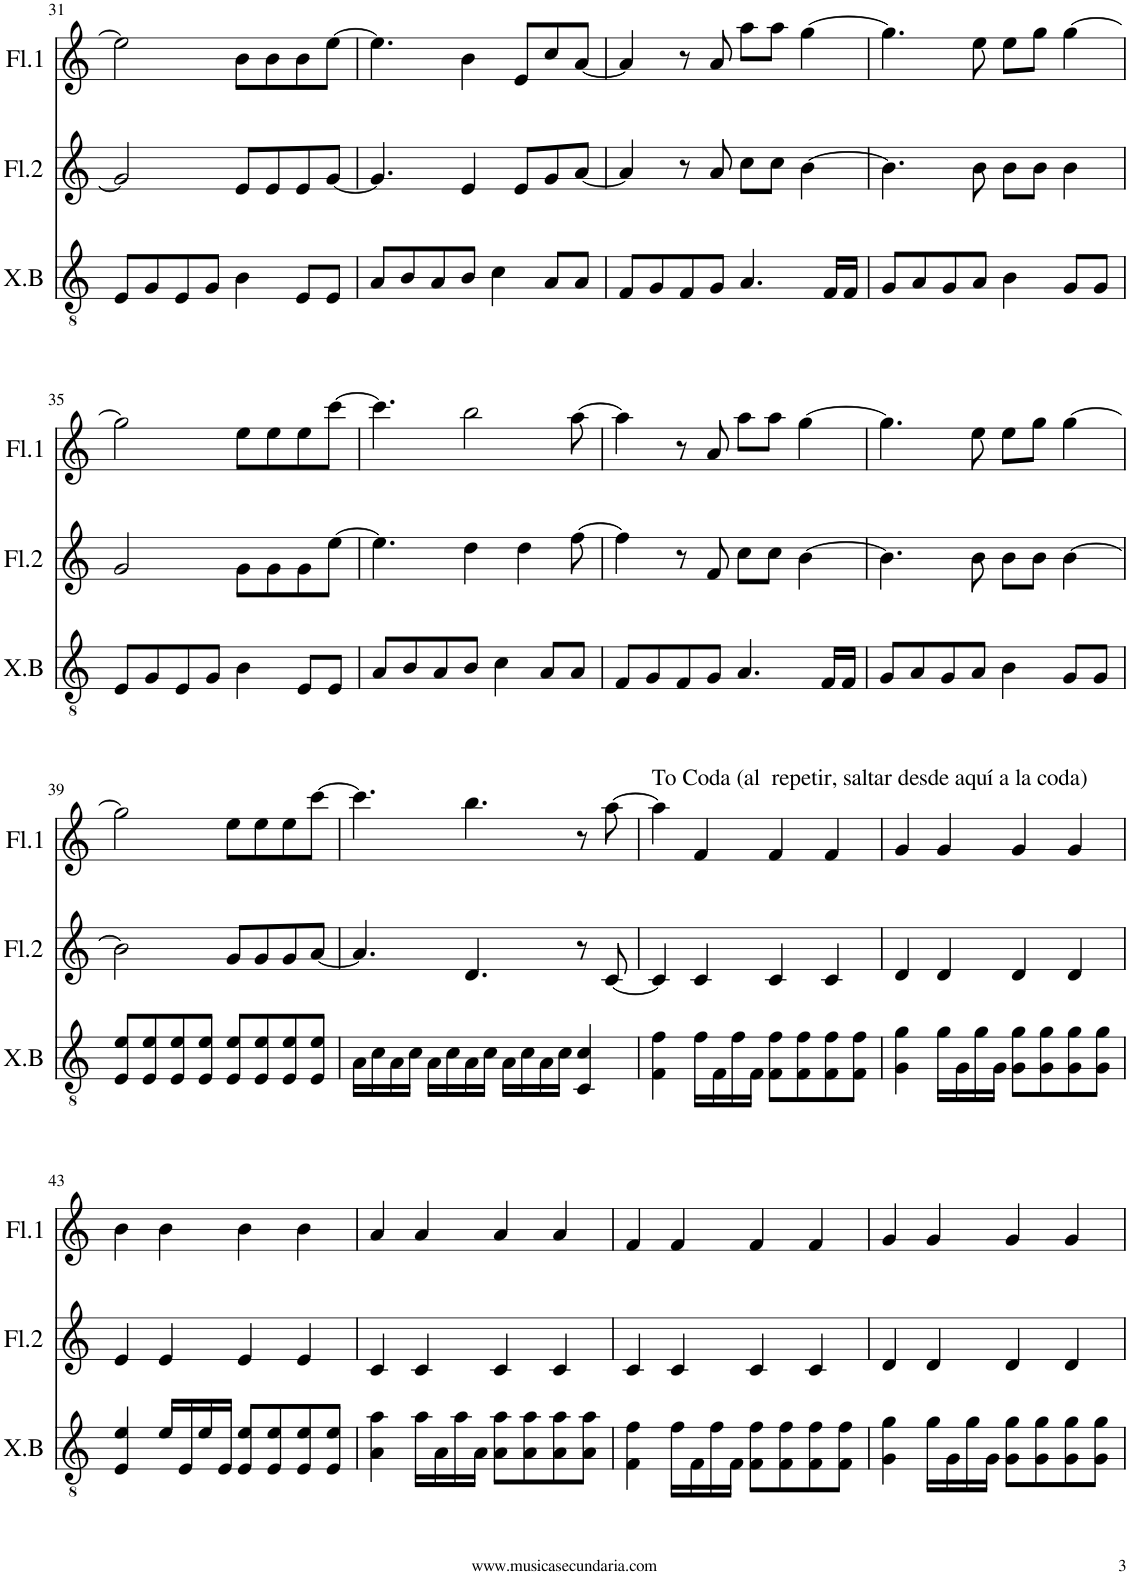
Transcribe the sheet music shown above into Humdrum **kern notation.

**kern	**kern	**kern
*part3	*part2	*part1
*staff3	*staff2	*staff1
*I"Xil.Bajo	*I"Flauta 2	*I"Flauta 1
*I'X.B	*I'Fl.2	*I'Fl.1
!!LO:PB:g=z
*clefGv2	*clefG2	*clefG2
*k[]	*k[]	*k[]
*M4/4	*M4/4	*M4/4
=31	=31	=31
8E/L	2g/]	2ee\]
8G/	.	.
8E/	.	.
8G/J	.	.
4B\	8e/L	8b\L
.	8e/	8b\
8E/L	8e/	8b\
8E/J	[8g/J	[8ee\J
=32	=32	=32
8A/L	4.g/]	4.ee\]
8B/	.	.
8A/	.	.
8B/J	4e/	4b\
4c\	.	.
.	8e/L	8e/L
8A/L	8g/	8cc/
8A/J	[8a/J	[8a/J
=33	=33	=33
8F/L	4a/]	4a/]
8G/	.	.
8F/	8r	8r
8G/J	8a/	8a/
4.A/	8cc\L	8aa\L
.	8cc\J	8aa\J
.	[4b\	[4gg\
16F/LL	.	.
16F/JJ	.	.
=34	=34	=34
8G/L	4.b\]	4.gg\]
8A/	.	.
8G/	.	.
8A/J	8b\	8ee\
4B\	8b\L	8ee\L
.	8b\J	8gg\J
8G/L	4b\	[4gg\
8G/J	.	.
!!LO:LB:g=z
=35	=35	=35
8E/L	2g/	2gg\]
8G/	.	.
8E/	.	.
8G/J	.	.
4B\	8g\L	8ee\L
.	8g\	8ee\
8E/L	8g\	8ee\
8E/J	[8ee\J	[8ccc\J
=36	=36	=36
8A/L	4.ee\]	4.ccc\]
8B/	.	.
8A/	.	.
8B/J	4dd\	2bb\
4c\	.	.
.	4dd\	.
8A/L	.	.
8A/J	[8ff\	[8aa\
=37	=37	=37
8F/L	4ff\]	4aa\]
8G/	.	.
8F/	8r	8r
8G/J	8f/	8a/
4.A/	8cc\L	8aa\L
.	8cc\J	8aa\J
.	[4b\	[4gg\
16F/LL	.	.
16F/JJ	.	.
=38	=38	=38
8G/L	4.b\]	4.gg\]
8A/	.	.
8G/	.	.
8A/J	8b\	8ee\
4B\	8b\L	8ee\L
.	8b\J	8gg\J
8G/L	[4b\	[4gg\
8G/J	.	.
!!LO:LB:g=z
=39	=39	=39
8E/ 8e/L	2b\]	2gg\]
8E/ 8e/	.	.
8E/ 8e/	.	.
8E/ 8e/J	.	.
8E/ 8e/L	8g/L	8ee\L
8E/ 8e/	8g/	8ee\
8E/ 8e/	8g/	8ee\
8E/ 8e/J	[8a/J	[8ccc\J
=40	=40	=40
16A\LL	4.a/]	4.ccc\]
16c\	.	.
16A\	.	.
16c\JJ	.	.
16A\LL	.	.
16c\	.	.
16A\	4.d/	4.bb\
16c\JJ	.	.
16A\LL	.	.
16c\	.	.
16A\	.	.
16c\JJ	.	.
4C/ 4c/	8r	8r
.	[8c/	[8aa\
=41	=41	=41
!	!	!LO:TX:a:t=To Coda (al  repetir, saltar desde aquí a la coda)
4F\ 4f\	4c/]	4aa\]
16f\LL	4c/	4f/
16F\	.	.
16f\	.	.
16F\JJ	.	.
8F\ 8f\L	4c/	4f/
8F\ 8f\	.	.
8F\ 8f\	4c/	4f/
8F\ 8f\J	.	.
=42	=42	=42
4G\ 4g\	4d/	4g/
16g\LL	4d/	4g/
16G\	.	.
16g\	.	.
16G\JJ	.	.
8G\ 8g\L	4d/	4g/
8G\ 8g\	.	.
8G\ 8g\	4d/	4g/
8G\ 8g\J	.	.
!!LO:LB:g=z
=43	=43	=43
4E/ 4e/	4e/	4b\
16e/LL	4e/	4b\
16E/	.	.
16e/	.	.
16E/JJ	.	.
8E/ 8e/L	4e/	4b\
8E/ 8e/	.	.
8E/ 8e/	4e/	4b\
8E/ 8e/J	.	.
=44	=44	=44
4A\ 4a\	4c/	4a/
16a\LL	4c/	4a/
16A\	.	.
16a\	.	.
16A\JJ	.	.
8A\ 8a\L	4c/	4a/
8A\ 8a\	.	.
8A\ 8a\	4c/	4a/
8A\ 8a\J	.	.
=45	=45	=45
4F\ 4f\	4c/	4f/
16f\LL	4c/	4f/
16F\	.	.
16f\	.	.
16F\JJ	.	.
8F\ 8f\L	4c/	4f/
8F\ 8f\	.	.
8F\ 8f\	4c/	4f/
8F\ 8f\J	.	.
=46	=46	=46
4G\ 4g\	4d/	4g/
16g\LL	4d/	4g/
16G\	.	.
16g\	.	.
16G\JJ	.	.
8G\ 8g\L	4d/	4g/
8G\ 8g\	.	.
8G\ 8g\	4d/	4g/
8G\ 8g\J	.	.
=	=	=
*-	*-	*-
